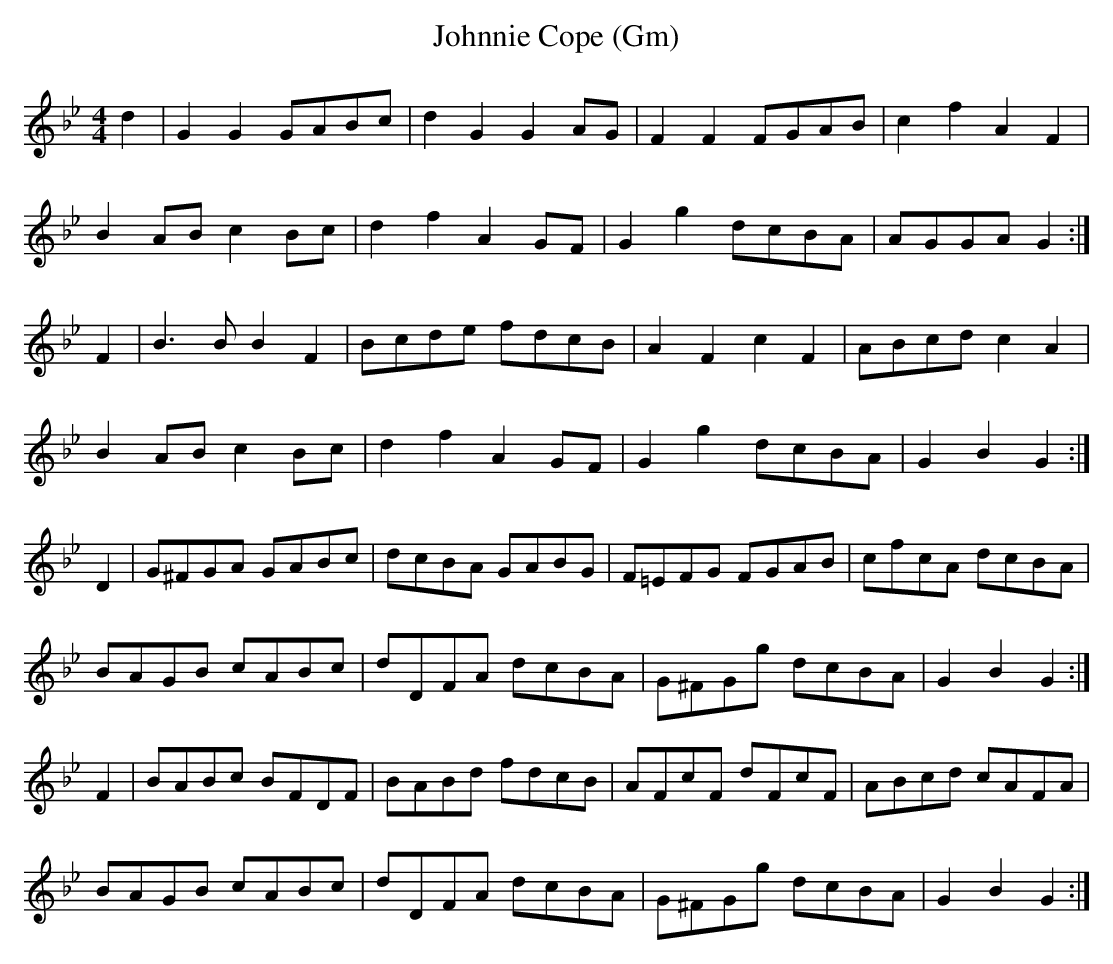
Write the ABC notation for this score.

X:1
T:Johnnie Cope (Gm)
M:4/4
L:1/8
K:Gm
d2 | G2 G2 GABc  | d2 G2 G2 AG | F2 F2 FGAB  | c2 f2 A2 F2 |
     B2 AB c2 Bc | d2 f2 A2 GF | G2 g2 dcBA  | AGGA  G2   :|
F2 | B3  B B2 F2 | Bcde  fdcB  | A2 F2 c2 F2 | ABcd  c2 A2 |
     B2 AB c2 Bc | d2 f2 A2 GF | G2 g2 dcBA  | G2 B2 G2   :|
D2 | G^FGA GABc  | dcBA  GABG  | F=EFG FGAB  | cfcA  dcBA  |
     BAGB  cABc  | dDFA  dcBA  | G^FGg dcBA  | G2 B2 G2   :|
F2 | BABc  BFDF  | BABd  fdcB  | AFcF  dFcF  | ABcd  cAFA  |
     BAGB  cABc  | dDFA  dcBA  | G^FGg dcBA  | G2 B2 G2  :|]
